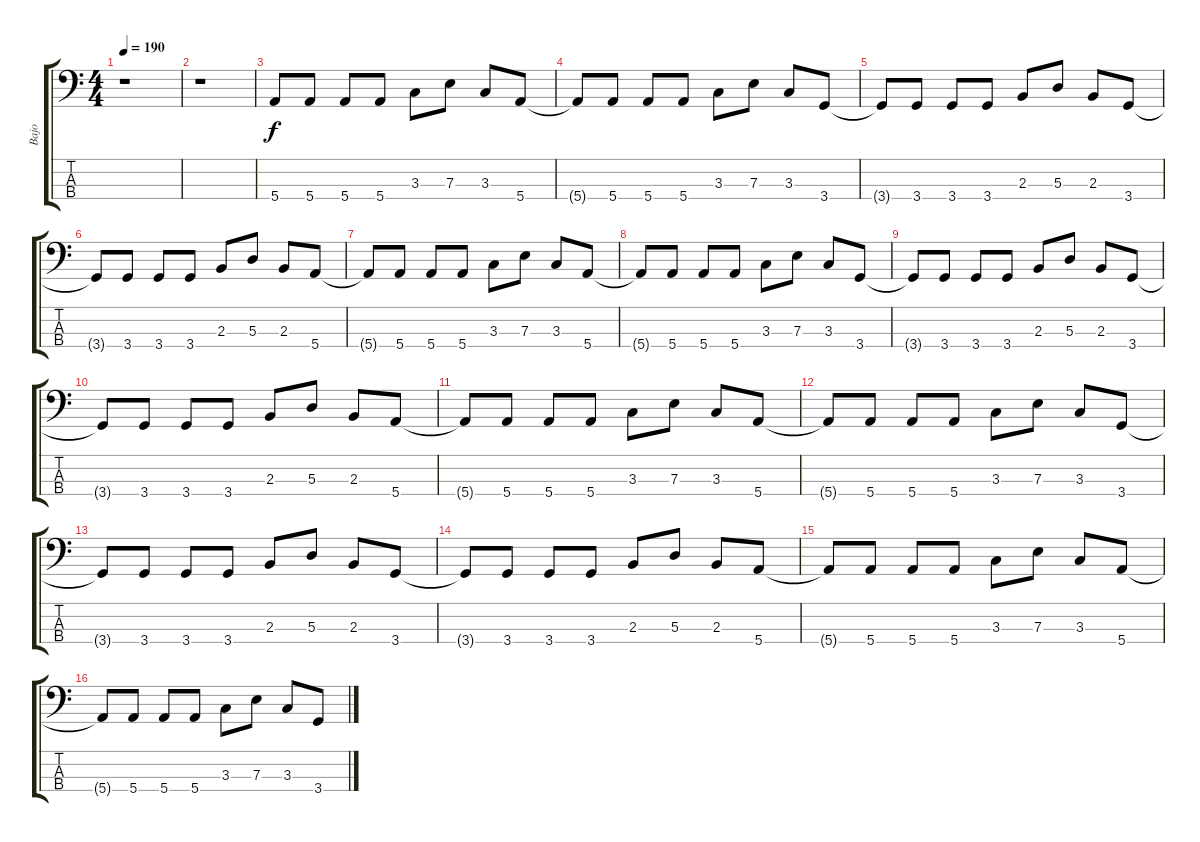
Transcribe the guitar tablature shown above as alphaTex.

\track ("Bajo" "Bajo") {instrument electricbassfinger}
\staff {score tabs}
\tuning (G2 D2 A1 E1) {hide}
\ts (4 4)
\tempo 190
\clef f4
\ks c
r.1{dy f instrument electricbassfinger} |
r.1 |
5.4.8 5.4.8 5.4.8 5.4.8 3.3.8 7.3.8 3.3.8 5.4.8 |
5.4{t}.8 5.4.8 5.4.8 5.4.8 3.3.8 7.3.8 3.3.8 3.4.8 |
3.4{t}.8 3.4.8 3.4.8 3.4.8 2.3.8 5.3.8 2.3.8 3.4.8 |
3.4{t}.8 3.4.8 3.4.8 3.4.8 2.3.8 5.3.8 2.3.8 5.4.8 |
5.4{t}.8 5.4.8 5.4.8 5.4.8 3.3.8 7.3.8 3.3.8 5.4.8 |
5.4{t}.8 5.4.8 5.4.8 5.4.8 3.3.8 7.3.8 3.3.8 3.4.8 |
3.4{t}.8 3.4.8 3.4.8 3.4.8 2.3.8 5.3.8 2.3.8 3.4.8 |
3.4{t}.8 3.4.8 3.4.8 3.4.8 2.3.8 5.3.8 2.3.8 5.4.8 |
5.4{t}.8 5.4.8 5.4.8 5.4.8 3.3.8 7.3.8 3.3.8 5.4.8 |
5.4{t}.8 5.4.8 5.4.8 5.4.8 3.3.8 7.3.8 3.3.8 3.4.8 |
3.4{t}.8 3.4.8 3.4.8 3.4.8 2.3.8 5.3.8 2.3.8 3.4.8 |
3.4{t}.8 3.4.8 3.4.8 3.4.8 2.3.8 5.3.8 2.3.8 5.4.8 |
5.4{t}.8 5.4.8 5.4.8 5.4.8 3.3.8 7.3.8 3.3.8 5.4.8 |
5.4{t}.8 5.4.8 5.4.8 5.4.8 3.3.8 7.3.8 3.3.8 3.4.8
